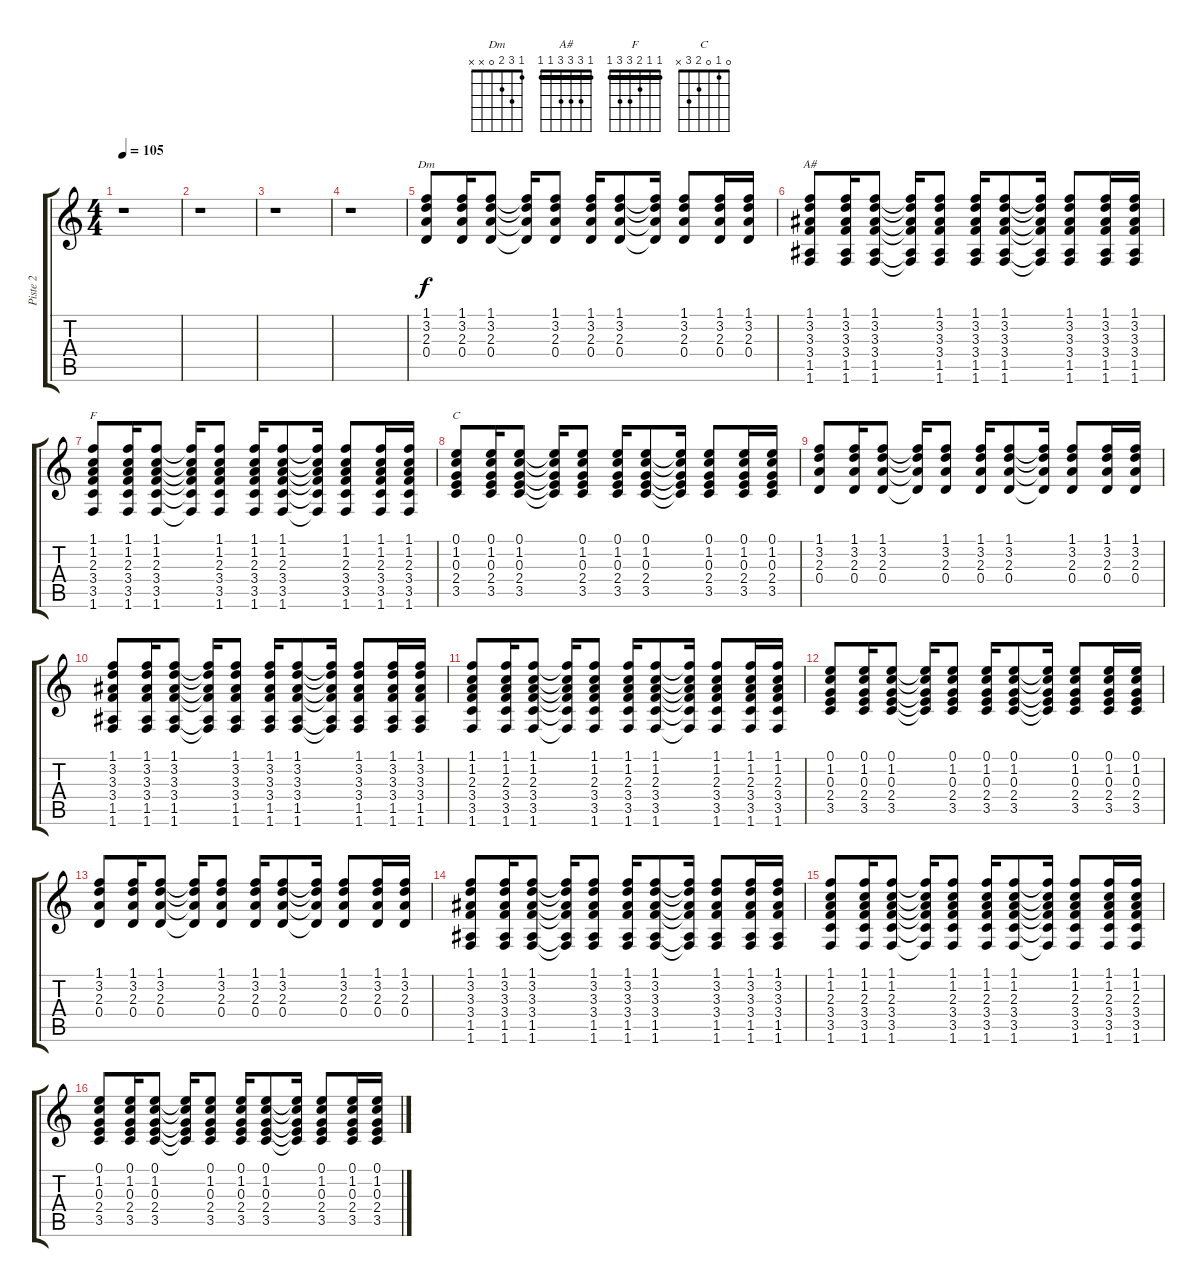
\track ("Piste 2" "Piste 2") {instrument overdrivenguitar}
\staff {score tabs}
\tuning (E4 B3 G3 D3 A2 E2) {hide}
\chord ("Dm" 1 3 2 0 x x)
\chord ("A#" 1 3 3 3 1 1) {barre 1}
\chord ("F" 1 1 2 3 3 1) {barre 1}
\chord ("C" 0 1 0 2 3 x)
\ts (4 4)
\tempo 105
\clef g2
\ks c
r.1{dy f} |
r.1 |
r.1 |
r.1 |
(1.1 3.2 2.3 0.4).8{ch "Dm"} (1.1 3.2 2.3 0.4).16 (1.1 3.2 2.3 0.4).8 (1.1{t} 3.2{t} 2.3{t} 0.4{t}).16 (1.1 3.2 2.3 0.4).8 (1.1 3.2 2.3 0.4).16 (1.1 3.2 2.3 0.4).8 (1.1{t} 3.2{t} 2.3{t} 0.4{t}).16 (1.1 3.2 2.3 0.4).8 (1.1 3.2 2.3 0.4).16 (1.1 3.2 2.3 0.4).16 |
(1.1 3.2 3.3 3.4 1.5 1.6).8{ch "A#"} (1.1 3.2 3.3 3.4 1.5 1.6).16 (1.1 3.2 3.3 3.4 1.5 1.6).8 (1.1{t} 3.2{t} 3.3{t} 3.4{t} 1.5{t} 1.6{t}).16 (1.1 3.2 3.3 3.4 1.5 1.6).8 (1.1 3.2 3.3 3.4 1.5 1.6).16 (1.1 3.2 3.3 3.4 1.5 1.6).8 (1.1{t} 3.2{t} 3.3{t} 3.4{t} 1.5{t} 1.6{t}).16 (1.1 3.2 3.3 3.4 1.5 1.6).8 (1.1 3.2 3.3 3.4 1.5 1.6).16 (1.1 3.2 3.3 3.4 1.5 1.6).16 |
(1.1 1.2 2.3 3.4 3.5 1.6).8{ch "F"} (1.1 1.2 2.3 3.4 3.5 1.6).16 (1.1 1.2 2.3 3.4 3.5 1.6).8 (1.1{t} 1.2{t} 2.3{t} 3.4{t} 3.5{t} 1.6{t}).16 (1.1 1.2 2.3 3.4 3.5 1.6).8 (1.1 1.2 2.3 3.4 3.5 1.6).16 (1.1 1.2 2.3 3.4 3.5 1.6).8 (1.1{t} 1.2{t} 2.3{t} 3.4{t} 3.5{t} 1.6{t}).16 (1.1 1.2 2.3 3.4 3.5 1.6).8 (1.1 1.2 2.3 3.4 3.5 1.6).16 (1.1 1.2 2.3 3.4 3.5 1.6).16 |
(0.1 1.2 0.3 2.4 3.5).8{ch "C"} (0.1 1.2 0.3 2.4 3.5).16 (0.1 1.2 0.3 2.4 3.5).8 (0.1{t} 1.2{t} 0.3{t} 2.4{t} 3.5{t}).16 (0.1 1.2 0.3 2.4 3.5).8 (0.1 1.2 0.3 2.4 3.5).16 (0.1 1.2 0.3 2.4 3.5).8 (0.1{t} 1.2{t} 0.3{t} 2.4{t} 3.5{t}).16 (0.1 1.2 0.3 2.4 3.5).8 (0.1 1.2 0.3 2.4 3.5).16 (0.1 1.2 0.3 2.4 3.5).16 |
(1.1 3.2 2.3 0.4).8 (1.1 3.2 2.3 0.4).16 (1.1 3.2 2.3 0.4).8 (1.1{t} 3.2{t} 2.3{t} 0.4{t}).16 (1.1 3.2 2.3 0.4).8 (1.1 3.2 2.3 0.4).16 (1.1 3.2 2.3 0.4).8 (1.1{t} 3.2{t} 2.3{t} 0.4{t}).16 (1.1 3.2 2.3 0.4).8 (1.1 3.2 2.3 0.4).16 (1.1 3.2 2.3 0.4).16 |
(1.1 3.2 3.3 3.4 1.5 1.6).8 (1.1 3.2 3.3 3.4 1.5 1.6).16 (1.1 3.2 3.3 3.4 1.5 1.6).8 (1.1{t} 3.2{t} 3.3{t} 3.4{t} 1.5{t} 1.6{t}).16 (1.1 3.2 3.3 3.4 1.5 1.6).8 (1.1 3.2 3.3 3.4 1.5 1.6).16 (1.1 3.2 3.3 3.4 1.5 1.6).8 (1.1{t} 3.2{t} 3.3{t} 3.4{t} 1.5{t} 1.6{t}).16 (1.1 3.2 3.3 3.4 1.5 1.6).8 (1.1 3.2 3.3 3.4 1.5 1.6).16 (1.1 3.2 3.3 3.4 1.5 1.6).16 |
(1.1 1.2 2.3 3.4 3.5 1.6).8 (1.1 1.2 2.3 3.4 3.5 1.6).16 (1.1 1.2 2.3 3.4 3.5 1.6).8 (1.1{t} 1.2{t} 2.3{t} 3.4{t} 3.5{t} 1.6{t}).16 (1.1 1.2 2.3 3.4 3.5 1.6).8 (1.1 1.2 2.3 3.4 3.5 1.6).16 (1.1 1.2 2.3 3.4 3.5 1.6).8 (1.1{t} 1.2{t} 2.3{t} 3.4{t} 3.5{t} 1.6{t}).16 (1.1 1.2 2.3 3.4 3.5 1.6).8 (1.1 1.2 2.3 3.4 3.5 1.6).16 (1.1 1.2 2.3 3.4 3.5 1.6).16 |
(0.1 1.2 0.3 2.4 3.5).8 (0.1 1.2 0.3 2.4 3.5).16 (0.1 1.2 0.3 2.4 3.5).8 (0.1{t} 1.2{t} 0.3{t} 2.4{t} 3.5{t}).16 (0.1 1.2 0.3 2.4 3.5).8 (0.1 1.2 0.3 2.4 3.5).16 (0.1 1.2 0.3 2.4 3.5).8 (0.1{t} 1.2{t} 0.3{t} 2.4{t} 3.5{t}).16 (0.1 1.2 0.3 2.4 3.5).8 (0.1 1.2 0.3 2.4 3.5).16 (0.1 1.2 0.3 2.4 3.5).16 |
(1.1 3.2 2.3 0.4).8 (1.1 3.2 2.3 0.4).16 (1.1 3.2 2.3 0.4).8 (1.1{t} 3.2{t} 2.3{t} 0.4{t}).16 (1.1 3.2 2.3 0.4).8 (1.1 3.2 2.3 0.4).16 (1.1 3.2 2.3 0.4).8 (1.1{t} 3.2{t} 2.3{t} 0.4{t}).16 (1.1 3.2 2.3 0.4).8 (1.1 3.2 2.3 0.4).16 (1.1 3.2 2.3 0.4).16 |
(1.1 3.2 3.3 3.4 1.5 1.6).8 (1.1 3.2 3.3 3.4 1.5 1.6).16 (1.1 3.2 3.3 3.4 1.5 1.6).8 (1.1{t} 3.2{t} 3.3{t} 3.4{t} 1.5{t} 1.6{t}).16 (1.1 3.2 3.3 3.4 1.5 1.6).8 (1.1 3.2 3.3 3.4 1.5 1.6).16 (1.1 3.2 3.3 3.4 1.5 1.6).8 (1.1{t} 3.2{t} 3.3{t} 3.4{t} 1.5{t} 1.6{t}).16 (1.1 3.2 3.3 3.4 1.5 1.6).8 (1.1 3.2 3.3 3.4 1.5 1.6).16 (1.1 3.2 3.3 3.4 1.5 1.6).16 |
(1.1 1.2 2.3 3.4 3.5 1.6).8 (1.1 1.2 2.3 3.4 3.5 1.6).16 (1.1 1.2 2.3 3.4 3.5 1.6).8 (1.1{t} 1.2{t} 2.3{t} 3.4{t} 3.5{t} 1.6{t}).16 (1.1 1.2 2.3 3.4 3.5 1.6).8 (1.1 1.2 2.3 3.4 3.5 1.6).16 (1.1 1.2 2.3 3.4 3.5 1.6).8 (1.1{t} 1.2{t} 2.3{t} 3.4{t} 3.5{t} 1.6{t}).16 (1.1 1.2 2.3 3.4 3.5 1.6).8 (1.1 1.2 2.3 3.4 3.5 1.6).16 (1.1 1.2 2.3 3.4 3.5 1.6).16 |
(0.1 1.2 0.3 2.4 3.5).8 (0.1 1.2 0.3 2.4 3.5).16 (0.1 1.2 0.3 2.4 3.5).8 (0.1{t} 1.2{t} 0.3{t} 2.4{t} 3.5{t}).16 (0.1 1.2 0.3 2.4 3.5).8 (0.1 1.2 0.3 2.4 3.5).16 (0.1 1.2 0.3 2.4 3.5).8 (0.1{t} 1.2{t} 0.3{t} 2.4{t} 3.5{t}).16 (0.1 1.2 0.3 2.4 3.5).8 (0.1 1.2 0.3 2.4 3.5).16 (0.1 1.2 0.3 2.4 3.5).16
